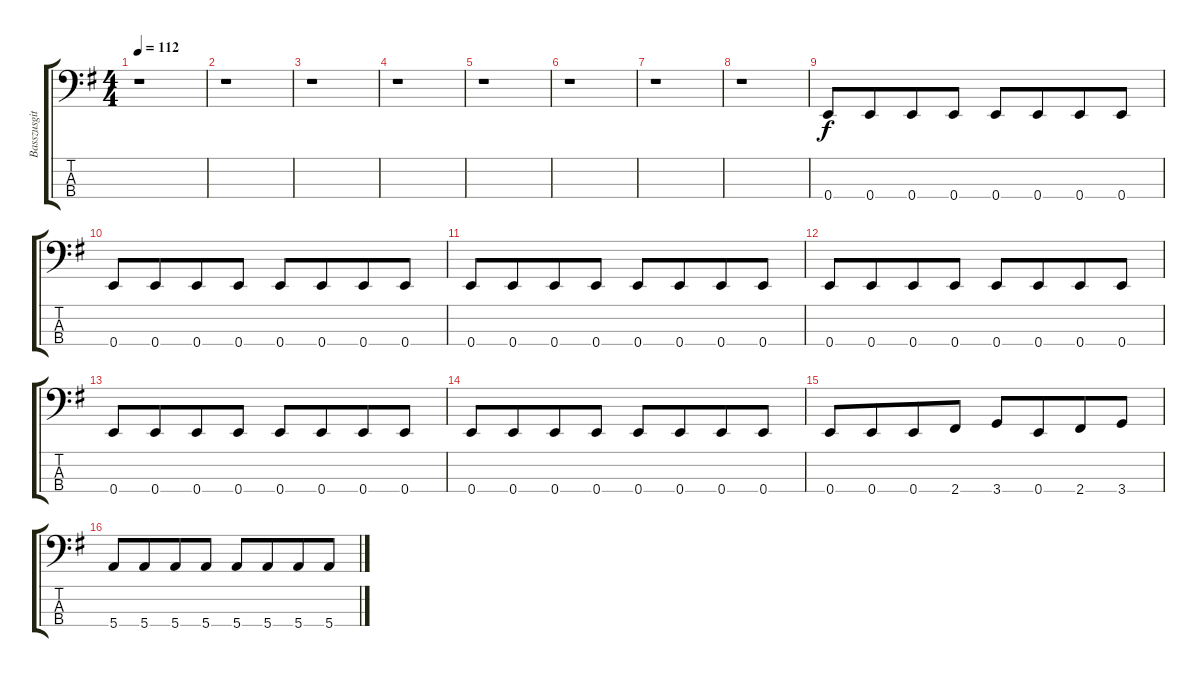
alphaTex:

\track ("Basszusgitár (Roger Glover)" "Basszusgit") {instrument electricbassfinger}
\staff {score tabs}
\tuning (G2 D2 A1 E1) {hide}
\ts (4 4)
\tempo 112
\clef f4
\ks g
r.1{dy f instrument electricbassfinger} |
r.1 |
r.1 |
r.1 |
r.1 |
r.1 |
r.1 |
r.1 |
0.4.8 0.4.8{beam merge} 0.4.8 0.4.8 0.4.8 0.4.8{beam merge} 0.4.8 0.4.8 |
0.4.8 0.4.8{beam merge} 0.4.8 0.4.8 0.4.8 0.4.8{beam merge} 0.4.8 0.4.8 |
0.4.8 0.4.8{beam merge} 0.4.8 0.4.8 0.4.8 0.4.8{beam merge} 0.4.8 0.4.8 |
0.4.8 0.4.8{beam merge} 0.4.8 0.4.8 0.4.8 0.4.8{beam merge} 0.4.8 0.4.8 |
0.4.8 0.4.8{beam merge} 0.4.8 0.4.8 0.4.8 0.4.8{beam merge} 0.4.8 0.4.8 |
0.4.8 0.4.8{beam merge} 0.4.8 0.4.8 0.4.8 0.4.8{beam merge} 0.4.8 0.4.8 |
0.4.8 0.4.8{beam merge} 0.4.8 2.4.8 3.4.8 0.4.8{beam merge} 2.4.8 3.4.8 |
5.4.8 5.4.8{beam merge} 5.4.8 5.4.8 5.4.8 5.4.8{beam merge} 5.4.8 5.4.8
